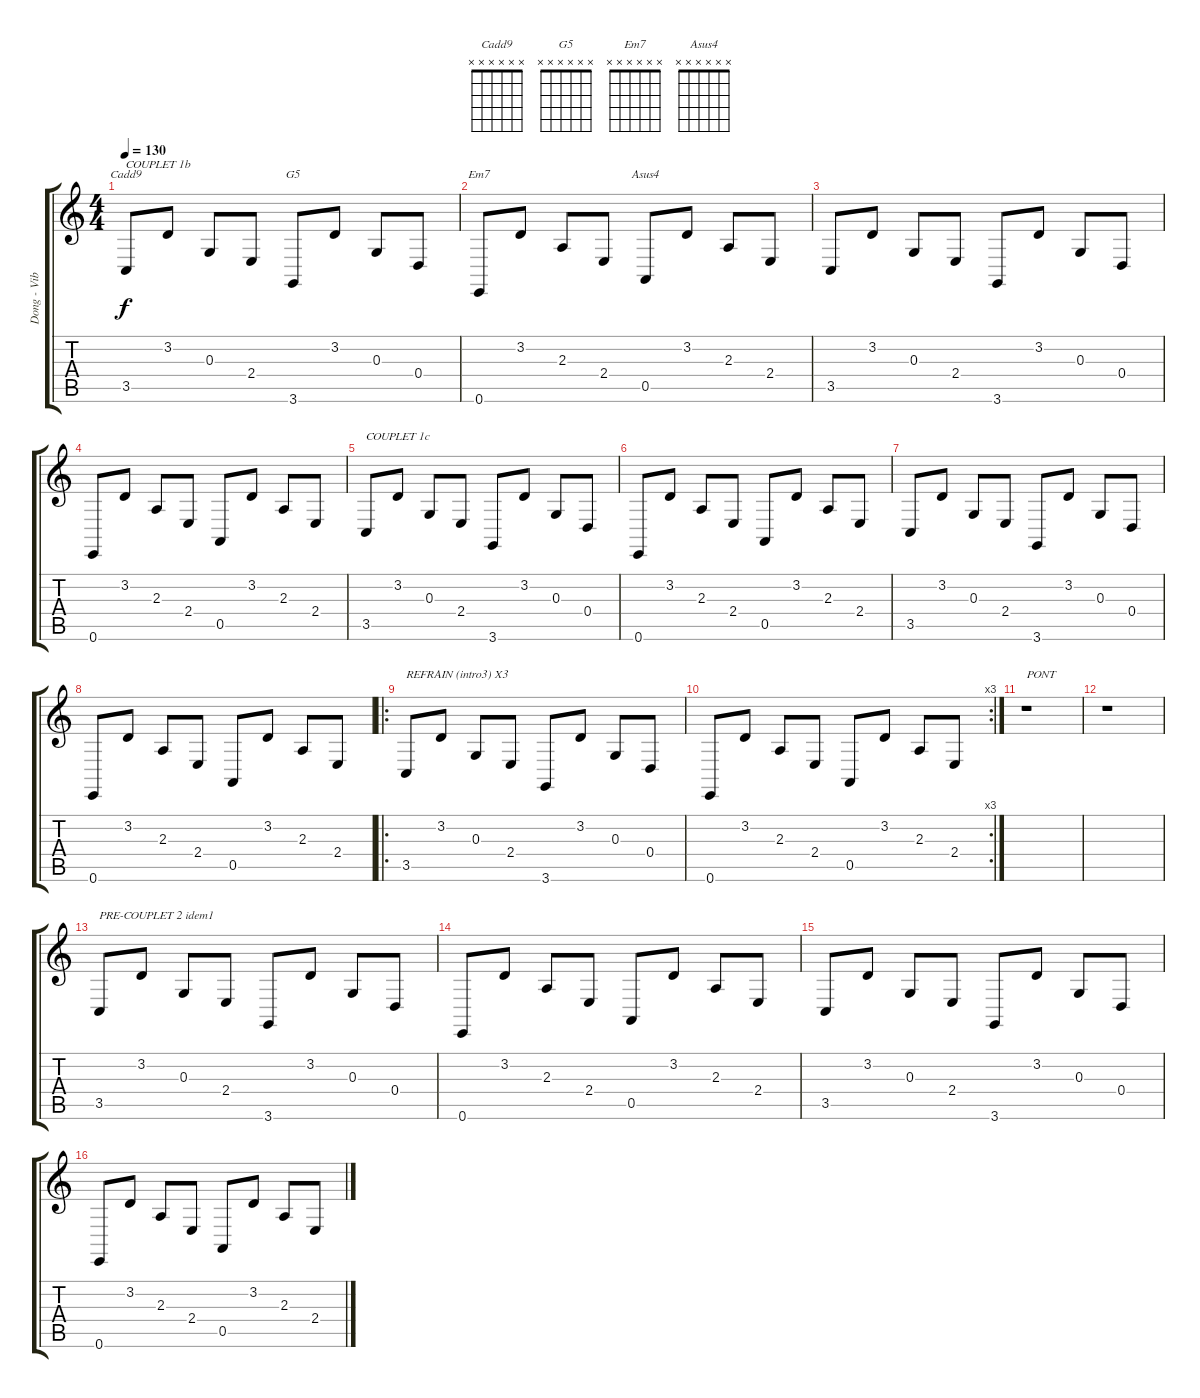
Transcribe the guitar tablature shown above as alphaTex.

\track ("Dong - Vibraphone accords (G)" "Dong - Vib") {instrument vibraphone}
\staff {score tabs}
\tuning (E4 B3 G3 D3 A2 E2) {hide}
\chord ("Cadd9" x x x x x x) {firstfret 0}
\chord ("G5" x x x x x x) {firstfret 0}
\chord ("Em7" x x x x x x) {firstfret 0}
\chord ("Asus4" x x x x x x) {firstfret 0}
\ts (4 4)
\tempo 130
\clef g2
\ks c
3.5.8{ch "Cadd9" txt "COUPLET 1b" dy f} 3.2.8 0.3.8 2.4.8 3.6.8{ch "G5"} 3.2.8 0.3.8 0.4.8 |
0.6.8{ch "Em7"} 3.2.8 2.3.8 2.4.8 0.5.8{ch "Asus4"} 3.2.8 2.3.8 2.4.8 |
3.5.8 3.2.8 0.3.8 2.4.8 3.6.8 3.2.8 0.3.8 0.4.8 |
0.6.8 3.2.8 2.3.8 2.4.8 0.5.8 3.2.8 2.3.8 2.4.8 |
3.5.8{txt "COUPLET 1c"} 3.2.8 0.3.8 2.4.8 3.6.8 3.2.8 0.3.8 0.4.8 |
0.6.8 3.2.8 2.3.8 2.4.8 0.5.8 3.2.8 2.3.8 2.4.8 |
3.5.8 3.2.8 0.3.8 2.4.8 3.6.8 3.2.8 0.3.8 0.4.8 |
0.6.8 3.2.8 2.3.8 2.4.8 0.5.8 3.2.8 2.3.8 2.4.8 |
\ro
3.5.8{txt "REFRAIN (intro3) X3"} 3.2.8 0.3.8 2.4.8 3.6.8 3.2.8 0.3.8 0.4.8 |
\rc 3
0.6.8 3.2.8 2.3.8 2.4.8 0.5.8 3.2.8 2.3.8 2.4.8 |
r.1{txt "PONT"} |
r.1 |
3.5.8{txt "PRE-COUPLET 2 idem1"} 3.2.8 0.3.8 2.4.8 3.6.8 3.2.8 0.3.8 0.4.8 |
0.6.8 3.2.8 2.3.8 2.4.8 0.5.8 3.2.8 2.3.8 2.4.8 |
3.5.8 3.2.8 0.3.8 2.4.8 3.6.8 3.2.8 0.3.8 0.4.8 |
0.6.8 3.2.8 2.3.8 2.4.8 0.5.8 3.2.8 2.3.8 2.4.8
